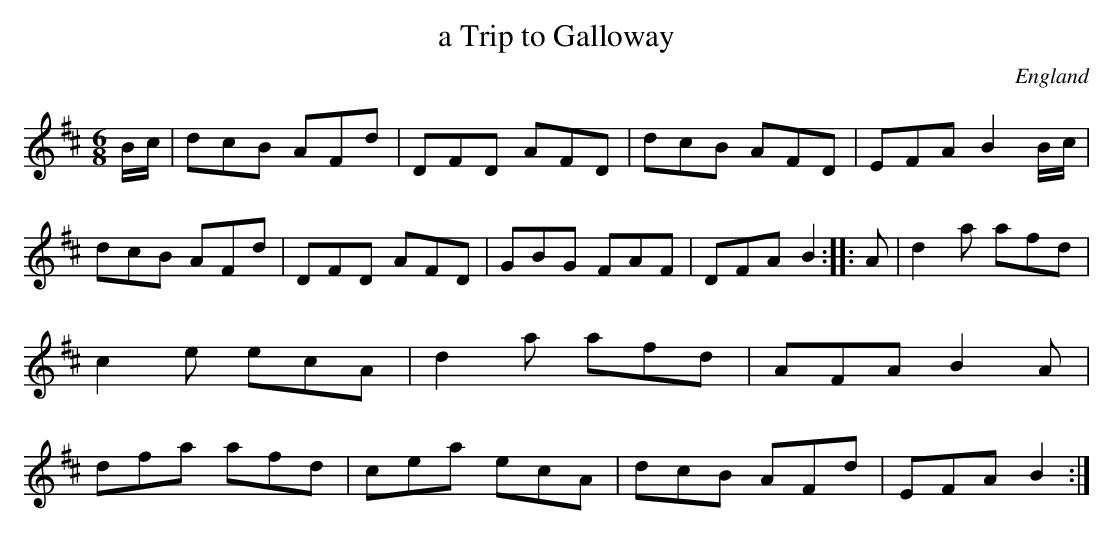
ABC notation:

X:1
T:a Trip to Galloway
M:6/8
O:England
K:D major
B/c/|\
dcB AFd| DFD AFD| dcB AFD| EFA B2B/c/|\
dcB AFd| DFD AFD| GBG FAF| DFA B2::\
A|\
d2a afd| c2e ecA| d2a afd| AFA B2A|\
dfa afd| cea ecA| dcB AFd| EFA B2:|
